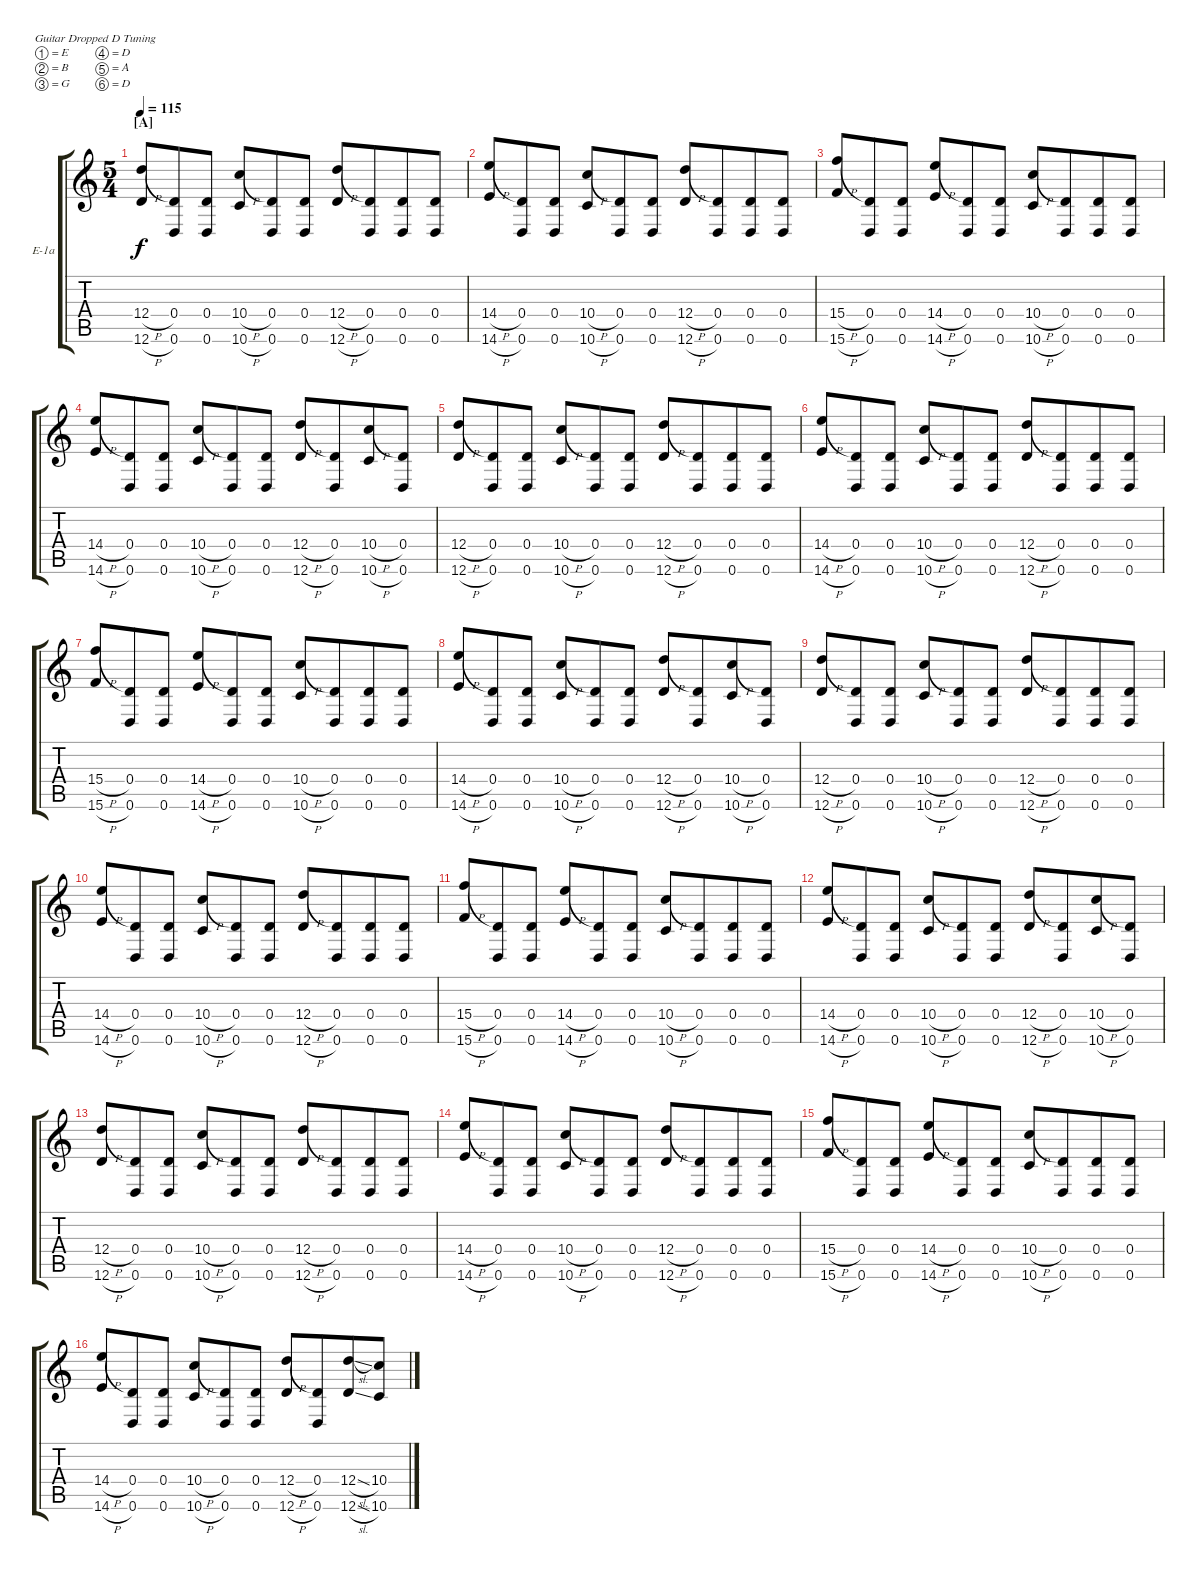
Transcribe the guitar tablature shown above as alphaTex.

\defaultSystemsLayout 4
\bracketExtendMode groupsimilarinstruments
\firstSystemTrackNameOrientation horizontal
\otherSystemsTrackNameOrientation horizontal
\track ("Effect 1a" "E-1a") {instrument electricguitarclean}
\staff {score tabs}
\tuning (E4 B3 G3 D3 A2 D2)
\ts (5 4)
\beaming (8 3 3 4)
\section ("A" "")
\tempo 115
\clef g2
\scale
0.487395
\ks c
(12.6{h} 12.4{h}).8{dy f instrument electricguitarclean} (0.6 0.4).8 (0.6 0.4).8 (10.6{h} 10.4{h}).8 (0.6 0.4).8 (0.6 0.4).8 (12.6{h} 12.4{h}).8 (0.6 0.4).8 (0.6 0.4).8 (0.6 0.4).8 |
\scale
0.256303 (14.6{h} 14.4{h}).8 (0.6 0.4).8 (0.6 0.4).8 (10.6{h} 10.4{h}).8 (0.6 0.4).8 (0.6 0.4).8 (12.6{h} 12.4{h}).8 (0.6 0.4).8 (0.6 0.4).8 (0.6 0.4).8 |
\scale
0.256303 (15.6{h} 15.4{h}).8 (0.6 0.4).8 (0.6 0.4).8 (14.6{h} 14.4{h}).8 (0.6 0.4).8 (0.6 0.4).8 (10.6{h} 10.4{h}).8 (0.6 0.4).8 (0.6 0.4).8 (0.6 0.4).8 |
\scale
0.333333 (14.6{h} 14.4{h}).8 (0.6 0.4).8 (0.6 0.4).8 (10.6{h} 10.4{h}).8 (0.6 0.4).8 (0.6 0.4).8 (12.6{h} 12.4{h}).8 (0.6 0.4).8 (10.6{h} 10.4{h}).8 (0.6 0.4).8 |
\scale
0.333333 (12.6{h} 12.4{h}).8 (0.6 0.4).8 (0.6 0.4).8 (10.6{h} 10.4{h}).8 (0.6 0.4).8 (0.6 0.4).8 (12.6{h} 12.4{h}).8 (0.6 0.4).8 (0.6 0.4).8 (0.6 0.4).8 |
\scale
0.333333 (14.6{h} 14.4{h}).8 (0.6 0.4).8 (0.6 0.4).8 (10.6{h} 10.4{h}).8 (0.6 0.4).8 (0.6 0.4).8 (12.6{h} 12.4{h}).8 (0.6 0.4).8 (0.6 0.4).8 (0.6 0.4).8 |
\scale
0.333333 (15.6{h} 15.4{h}).8 (0.6 0.4).8 (0.6 0.4).8 (14.6{h} 14.4{h}).8 (0.6 0.4).8 (0.6 0.4).8 (10.6{h} 10.4{h}).8 (0.6 0.4).8 (0.6 0.4).8 (0.6 0.4).8 |
\scale
0.333333 (14.6{h} 14.4{h}).8 (0.6 0.4).8 (0.6 0.4).8 (10.6{h} 10.4{h}).8 (0.6 0.4).8 (0.6 0.4).8 (12.6{h} 12.4{h}).8 (0.6 0.4).8 (10.6{h} 10.4{h}).8 (0.6 0.4).8 |
\scale
0.333333 (12.6{h} 12.4{h}).8 (0.6 0.4).8 (0.6 0.4).8 (10.6{h} 10.4{h}).8 (0.6 0.4).8 (0.6 0.4).8 (12.6{h} 12.4{h}).8 (0.6 0.4).8 (0.6 0.4).8 (0.6 0.4).8 |
\scale
0.333333 (14.6{h} 14.4{h}).8 (0.6 0.4).8 (0.6 0.4).8 (10.6{h} 10.4{h}).8 (0.6 0.4).8 (0.6 0.4).8 (12.6{h} 12.4{h}).8 (0.6 0.4).8 (0.6 0.4).8 (0.6 0.4).8 |
\scale
0.333333 (15.6{h} 15.4{h}).8 (0.6 0.4).8 (0.6 0.4).8 (14.6{h} 14.4{h}).8 (0.6 0.4).8 (0.6 0.4).8 (10.6{h} 10.4{h}).8 (0.6 0.4).8 (0.6 0.4).8 (0.6 0.4).8 |
\scale
0.333333 (14.6{h} 14.4{h}).8 (0.6 0.4).8 (0.6 0.4).8 (10.6{h} 10.4{h}).8 (0.6 0.4).8 (0.6 0.4).8 (12.6{h} 12.4{h}).8 (0.6 0.4).8 (10.6{h} 10.4{h}).8 (0.6 0.4).8 |
\scale
0.333333 (12.6{h} 12.4{h}).8 (0.6 0.4).8 (0.6 0.4).8 (10.6{h} 10.4{h}).8 (0.6 0.4).8 (0.6 0.4).8 (12.6{h} 12.4{h}).8 (0.6 0.4).8 (0.6 0.4).8 (0.6 0.4).8 |
\scale
0.333333 (14.6{h} 14.4{h}).8 (0.6 0.4).8 (0.6 0.4).8 (10.6{h} 10.4{h}).8 (0.6 0.4).8 (0.6 0.4).8 (12.6{h} 12.4{h}).8 (0.6 0.4).8 (0.6 0.4).8 (0.6 0.4).8 |
\scale
0.333333 (15.6{h} 15.4{h}).8 (0.6 0.4).8 (0.6 0.4).8 (14.6{h} 14.4{h}).8 (0.6 0.4).8 (0.6 0.4).8 (10.6{h} 10.4{h}).8 (0.6 0.4).8 (0.6 0.4).8 (0.6 0.4).8 |
(14.6{h} 14.4{h}).8 (0.6 0.4).8 (0.6 0.4).8 (10.6{h} 10.4{h}).8 (0.6 0.4).8 (0.6 0.4).8 (12.6{h} 12.4{h}).8 (0.6 0.4).8 (12.6{sl} 12.4{sl}).8 (10.6 10.4).8
